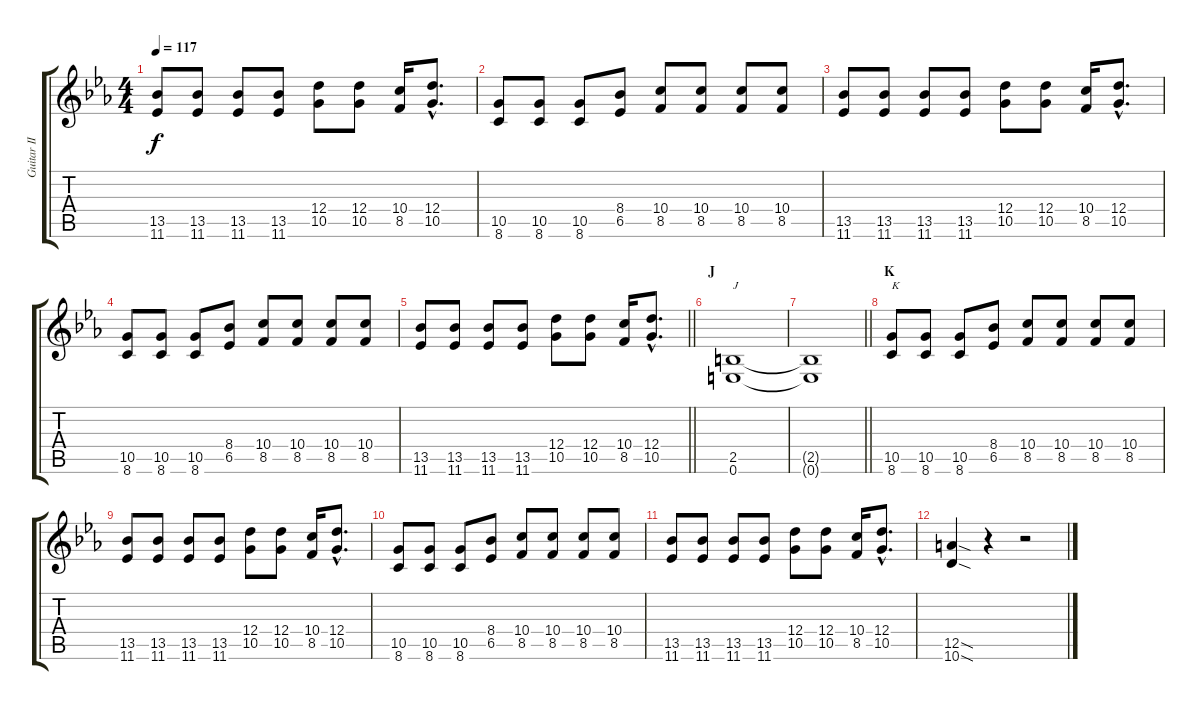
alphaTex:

\track ("Guitar II" "Guitar II") {instrument distortionguitar}
\staff {score tabs}
\tuning (E4 B3 G3 D3 A2 E2) {hide}
\ts (4 4)
\tempo 117
\clef g2
\ks eb
(13.5 11.6).8{dy f} (13.5 11.6).8 (13.5 11.6).8 (13.5 11.6).8 (12.4 10.5).8 (12.4 10.5).8 (10.4 8.5).16 (12.4{hac} 10.5{hac}).8{d} |
(10.5 8.6).8 (10.5 8.6).8 (10.5 8.6).8 (8.4 6.5).8 (10.4 8.5).8 (10.4 8.5).8 (10.4 8.5).8 (10.4 8.5).8 |
(13.5 11.6).8 (13.5 11.6).8 (13.5 11.6).8 (13.5 11.6).8 (12.4 10.5).8 (12.4 10.5).8 (10.4 8.5).16 (12.4{hac} 10.5{hac}).8{d} |
(10.5 8.6).8 (10.5 8.6).8 (10.5 8.6).8 (8.4 6.5).8 (10.4 8.5).8 (10.4 8.5).8 (10.4 8.5).8 (10.4 8.5).8 |
\barLineRight lightlight
(13.5 11.6).8 (13.5 11.6).8 (13.5 11.6).8 (13.5 11.6).8 (12.4 10.5).8 (12.4 10.5).8 (10.4 8.5).16 (12.4{hac} 10.5{hac}).8{d} |
\section ("" "J")
(2.5 0.6).1{txt "J"} |
\barLineRight lightlight
(2.5{t} 0.6{t}).1 |
\section ("" "K")
(10.5 8.6).8{txt "K"} (10.5 8.6).8 (10.5 8.6).8 (8.4 6.5).8 (10.4 8.5).8 (10.4 8.5).8 (10.4 8.5).8 (10.4 8.5).8 |
(13.5 11.6).8 (13.5 11.6).8 (13.5 11.6).8 (13.5 11.6).8 (12.4 10.5).8 (12.4 10.5).8 (10.4 8.5).16 (12.4{hac} 10.5{hac}).8{d} |
(10.5 8.6).8 (10.5 8.6).8 (10.5 8.6).8 (8.4 6.5).8 (10.4 8.5).8 (10.4 8.5).8 (10.4 8.5).8 (10.4 8.5).8 |
(13.5 11.6).8 (13.5 11.6).8 (13.5 11.6).8 (13.5 11.6).8 (12.4 10.5).8 (12.4 10.5).8 (10.4 8.5).16 (12.4{hac} 10.5{hac}).8{d} |
(12.5{sod} 10.6{sod}).4 r.4 r.2
